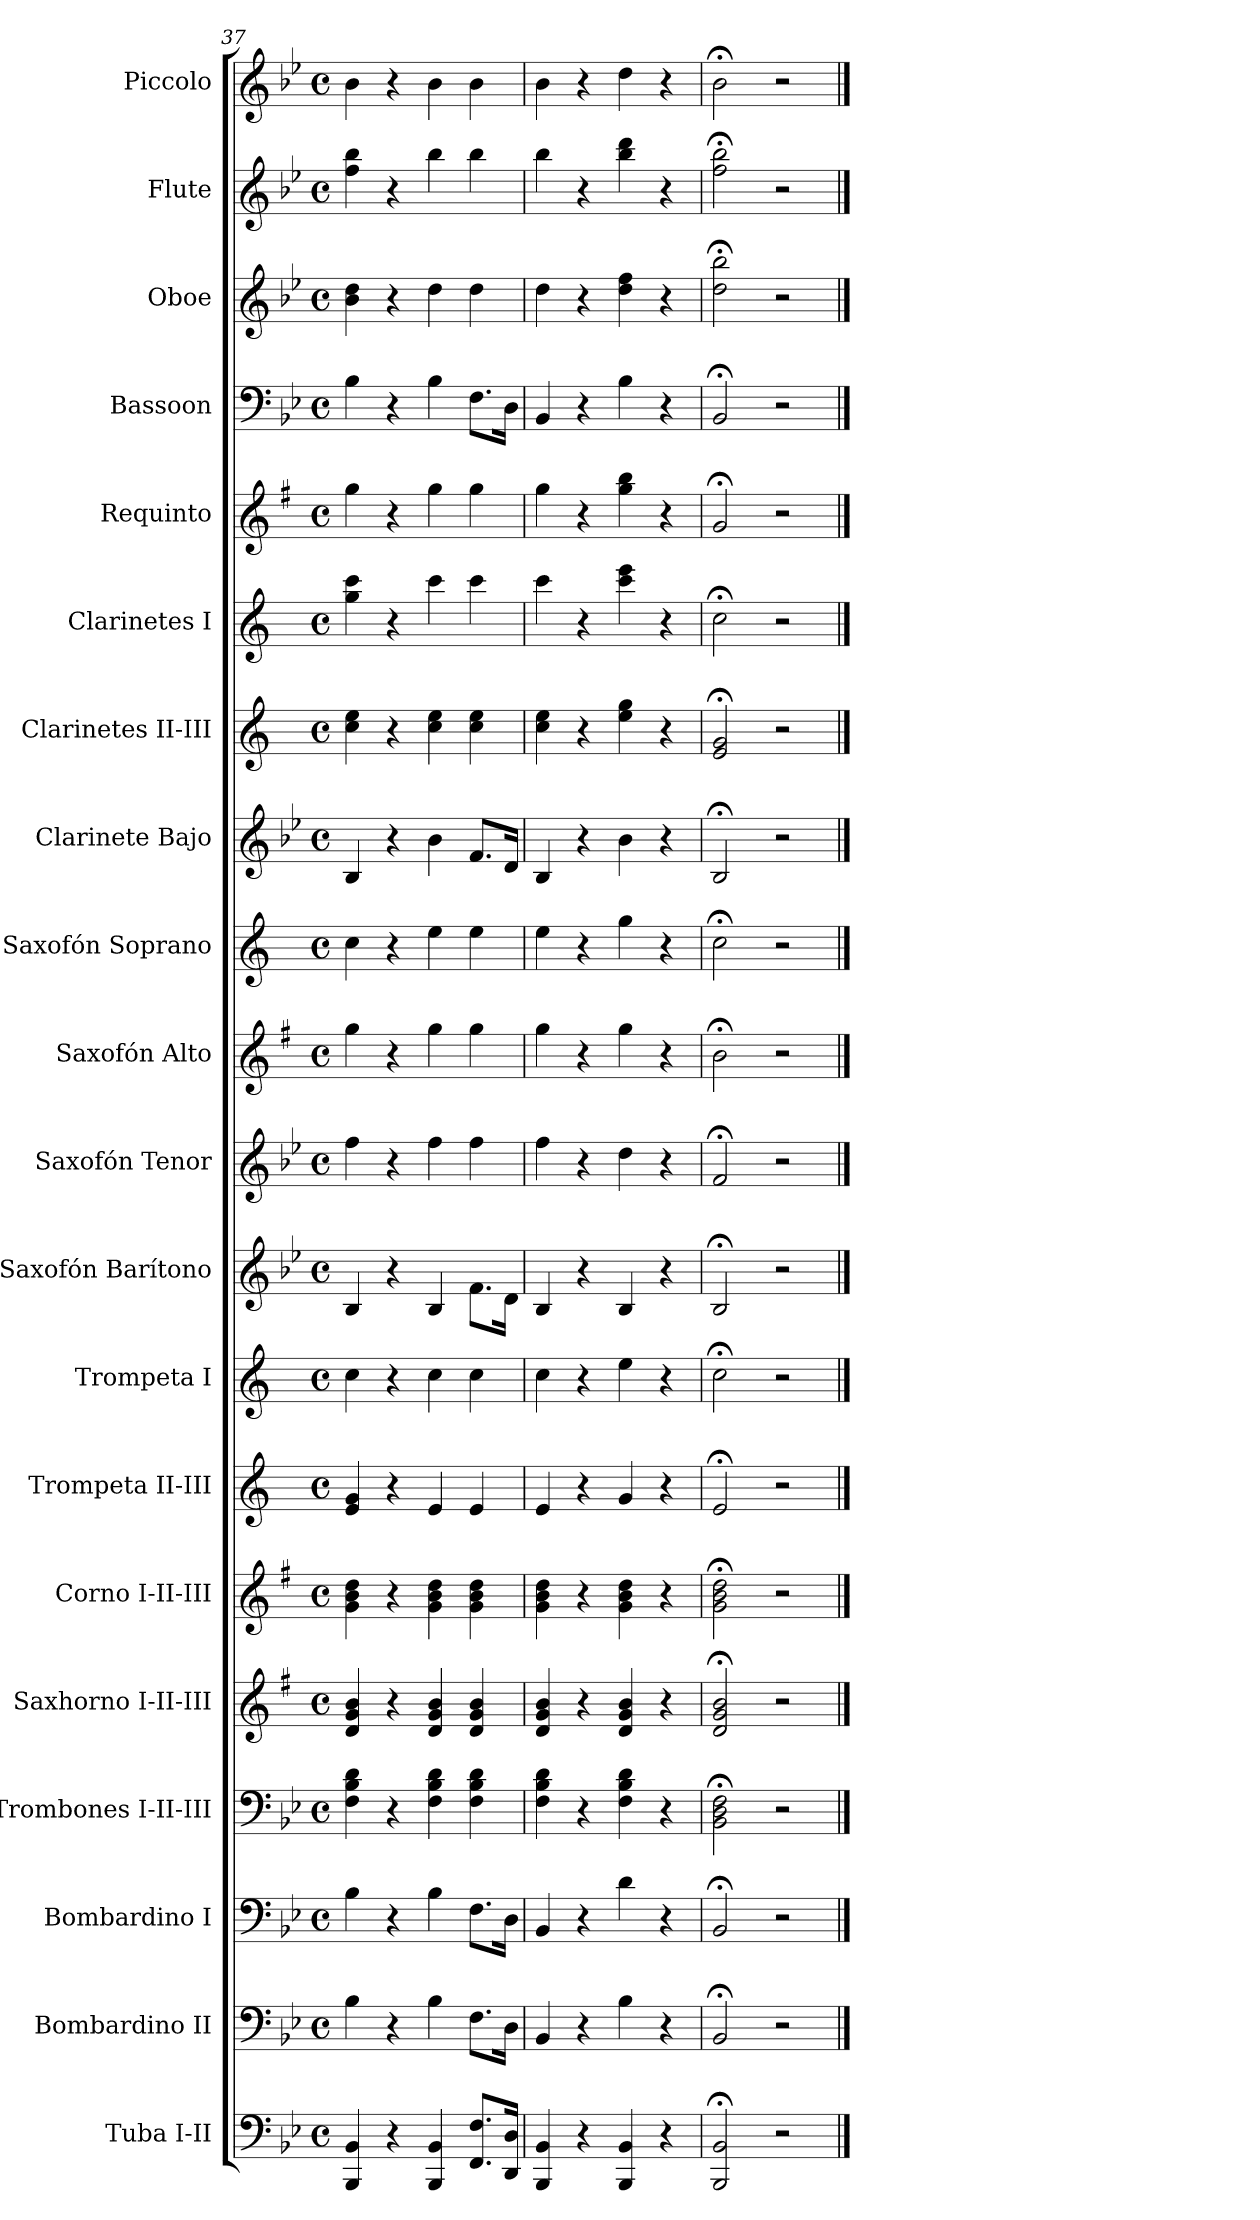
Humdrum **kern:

**kern	**kern	**kern	**kern	**kern	**kern	**kern	**kern	**kern	**kern	**kern	**kern	**kern	**kern	**kern	**kern	**kern	**kern	**kern	**kern
*part20	*part19	*part18	*part17	*part16	*part15	*part14	*part13	*part12	*part11	*part10	*part9	*part8	*part7	*part6	*part5	*part4	*part3	*part2	*part1
*staff20	*staff19	*staff18	*staff17	*staff16	*staff15	*staff14	*staff13	*staff12	*staff11	*staff10	*staff9	*staff8	*staff7	*staff6	*staff5	*staff4	*staff3	*staff2	*staff1
*I"Tuba I-II	*I"Bombardino II	*I"Bombardino I	*I"Trombones I-II-III	*I"Saxhorno I-II-III	*I"Corno I-II-III	*I"Trompeta II-III	*I"Trompeta I	*I"Saxofón Barítono	*I"Saxofón Tenor	*I"Saxofón Alto	*I"Saxofón Soprano	*I"Clarinete Bajo	*I"Clarinetes II-III	*I"Clarinetes I	*I"Requinto	*I"Bassoon	*I"Oboe	*I"Flute	*I"Piccolo
*I'Tub I-II	*I'Bomb II	*I'Bomb I	*I'Trb  I-II-III	*I'Saxh I-II-III	*I'Cor I-II-III	*I'Trom II-III	*I'Trom I	*I'Sax B	*I'Sax T	*I'Sax A	*I'Sax S	*I'Clar. B	*I'Clar. II-III	*I'Clar. I	*I'Req.	*I'Bsn.	*I'Ob.	*I'Fl.	*I'Picc.
*clefF4	*clefF4	*clefF4	*clefF4	*clefG2	*clefG2	*clefG2	*clefG2	*clefG2	*clefG2	*clefG2	*clefG2	*clefG2	*clefG2	*clefG2	*clefG2	*clefF4	*clefG2	*clefG2	*clefG2
*	*	*	*	*ITrd5c9	*ITrd5c9	*ITrd1c2	*ITrd1c2	*ITrd12c21	*ITrd8c14	*ITrd5c9	*ITrd1c2	*ITrd8c14	*ITrd1c2	*ITrd1c2	*ITrd-2c-3	*	*	*	*ITrd-7c-12
*k[b-e-]	*k[b-e-]	*k[b-e-]	*k[b-e-]	*k[b-e-]	*k[b-e-]	*k[b-e-]	*k[b-e-]	*k[b-e-]	*k[b-e-]	*k[b-e-]	*k[b-e-]	*k[b-e-]	*k[b-e-]	*k[b-e-]	*k[b-e-]	*k[b-e-]	*k[b-e-]	*k[b-e-]	*k[b-e-]
*M4/4	*M4/4	*M4/4	*M4/4	*M4/4	*M4/4	*M4/4	*M4/4	*M4/4	*M4/4	*M4/4	*M4/4	*M4/4	*M4/4	*M4/4	*M4/4	*M4/4	*M4/4	*M4/4	*M4/4
*met(c)	*met(c)	*met(c)	*met(c)	*met(c)	*met(c)	*met(c)	*met(c)	*met(c)	*met(c)	*met(c)	*met(c)	*met(c)	*met(c)	*met(c)	*met(c)	*met(c)	*met(c)	*met(c)	*met(c)
=37	=37	=37	=37	=37	=37	=37	=37	=37	=37	=37	=37	=37	=37	=37	=37	=37	=37	=37	=37
4BBB-/ 4BB-/	4B-\	4B-\	4F\ 4B-\ 4d\	4F/ 4B-/ 4d/	4B-\ 4d\ 4f\	4d/ 4f/	4b-\	4BB-/	4f\	4b-\	4b-\	4BB-/	4b-\ 4dd\	4ff\ 4bb-\	4bb-\	4B-\	4b-\ 4dd\	4ff\ 4bb-\	4bb-\
4r	4r	4r	4r	4r	4r	4r	4r	4r	4r	4r	4r	4r	4r	4r	4r	4r	4r	4r	4r
4BBB-/ 4BB-/	4B-\	4B-\	4F\ 4B-\ 4d\	4F/ 4B-/ 4d/	4B-\ 4d\ 4f\	4d/	4b-\	4BB-/	4f\	4b-\	4dd\	4B-\	4b-\ 4dd\	4bb-\	4bb-\	4B-\	4dd\	4bb-\	4bb-\
8.FF/ 8.F/L	8.F\L	8.F\L	4F\ 4B-\ 4d\	4F/ 4B-/ 4d/	4B-\ 4d\ 4f\	4d/	4b-\	8.F\L	4f\	4b-\	4dd\	8.F/L	4b-\ 4dd\	4bb-\	4bb-\	8.F\L	4dd\	4bb-\	4bb-\
16DD/ 16D/Jk	16D\Jk	16D\Jk	.	.	.	.	.	16D\Jk	.	.	.	16D/Jk	.	.	.	16D\Jk	.	.	.
=38	=38	=38	=38	=38	=38	=38	=38	=38	=38	=38	=38	=38	=38	=38	=38	=38	=38	=38	=38
*	*	*	*	*	*	*	*	*	*	*	*	*	*	*	*	*	*	*	*MM84
4BBB-/ 4BB-/	4BB-/	4BB-/	4F\ 4B-\ 4d\	4F/ 4B-/ 4d/	4B-\ 4d\ 4f\	4d/	4b-\	4BB-/	4f\	4b-\	4dd\	4BB-/	4b-\ 4dd\	4bb-\	4bb-\	4BB-/	4dd\	4bb-\	4bb-\
4r	4r	4r	4r	4r	4r	4r	4r	4r	4r	4r	4r	4r	4r	4r	4r	4r	4r	4r	4r
4BBB-/ 4BB-/	4B-\	4d\	4F\ 4B-\ 4d\	4F/ 4B-/ 4d/	4B-\ 4d\ 4f\	4f/	4dd\	4BB-/	4d\	4b-\	4ff\	4B-\	4dd\ 4ff\	4bb-\ 4ddd\	4bb-\ 4ddd\	4B-\	4dd\ 4ff\	4bb-\ 4ddd\	4ddd\
4r	4r	4r	4r	4r	4r	4r	4r	4r	4r	4r	4r	4r	4r	4r	4r	4r	4r	4r	4r
=39	=39	=39	=39	=39	=39	=39	=39	=39	=39	=39	=39	=39	=39	=39	=39	=39	=39	=39	=39
*	*	*	*	*	*	*	*	*	*	*	*	*	*	*	*	*	*	*	*MM60
2BBB-/; 2BB-/;	2BB-;/	2BB-;/	2BB-\;< 2D\;< 2F\;<	2F/;< 2B-/;< 2d/;<	2B-\;< 2d\;< 2f\;<	2d;/	2b-;<\	2BB-;/	2F;/	2d;<\	2b-;<\	2BB-;/	2d/; 2f/;	2b-;<\	2b-;/	2BB-;/	2dd\;< 2bb-\;<	2ff\;< 2bb-\;<	2bb-;<\
2r	2r	2r	2r	2r	2r	2r	2r	2r	2r	2r	2r	2r	2r	2r	2r	2r	2r	2r	2r
==	==	==	==	==	==	==	==	==	==	==	==	==	==	==	==	==	==	==	==
*-	*-	*-	*-	*-	*-	*-	*-	*-	*-	*-	*-	*-	*-	*-	*-	*-	*-	*-	*-
